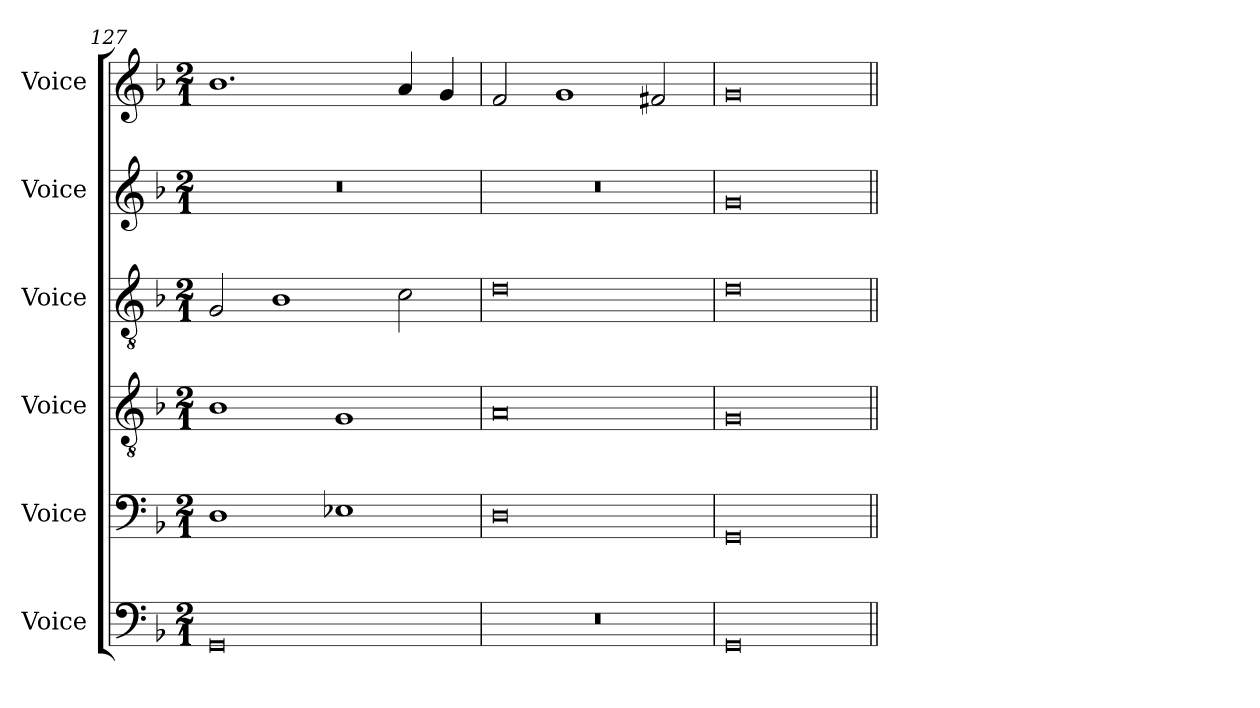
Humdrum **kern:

**kern	**kern	**kern	**kern	**kern	**kern
*part6	*part5	*part4	*part3	*part2	*part1
*staff6	*staff5	*staff4	*staff3	*staff2	*staff1
*I"Voice	*I"Voice	*I"Voice	*I"Voice	*I"Voice	*I"Voice
*I'V	*I'V	*I'V	*I'V	*I'V	*I'V
*clefF4	*clefF4	*clefGv2	*clefGv2	*clefG2	*clefG2
*k[b-]	*k[b-]	*k[b-]	*k[b-]	*k[b-]	*k[b-]
*M2/1	*M2/1	*M2/1	*M2/1	*M2/1	*M2/1
=127	=127	=127	=127	=127	=127
0GG	1D	1B-	2G/	0r	1.b-
.	.	.	1B-	.	.
.	1E-X	1G	.	.	.
.	.	.	2c\	.	4a/
.	.	.	.	.	4g/
!!LO:LB:g=z
=128	=128	=128	=128	=128	=128
0r	0D	0A	0d	0r	2f/
.	.	.	.	.	1g
.	.	.	.	.	2f#X/
=129	=129	=129	=129	=129	=129
0GG	0GG	0G	0d	0g	0g
=||	=||	=||	=||	=||	=||
*-	*-	*-	*-	*-	*-
